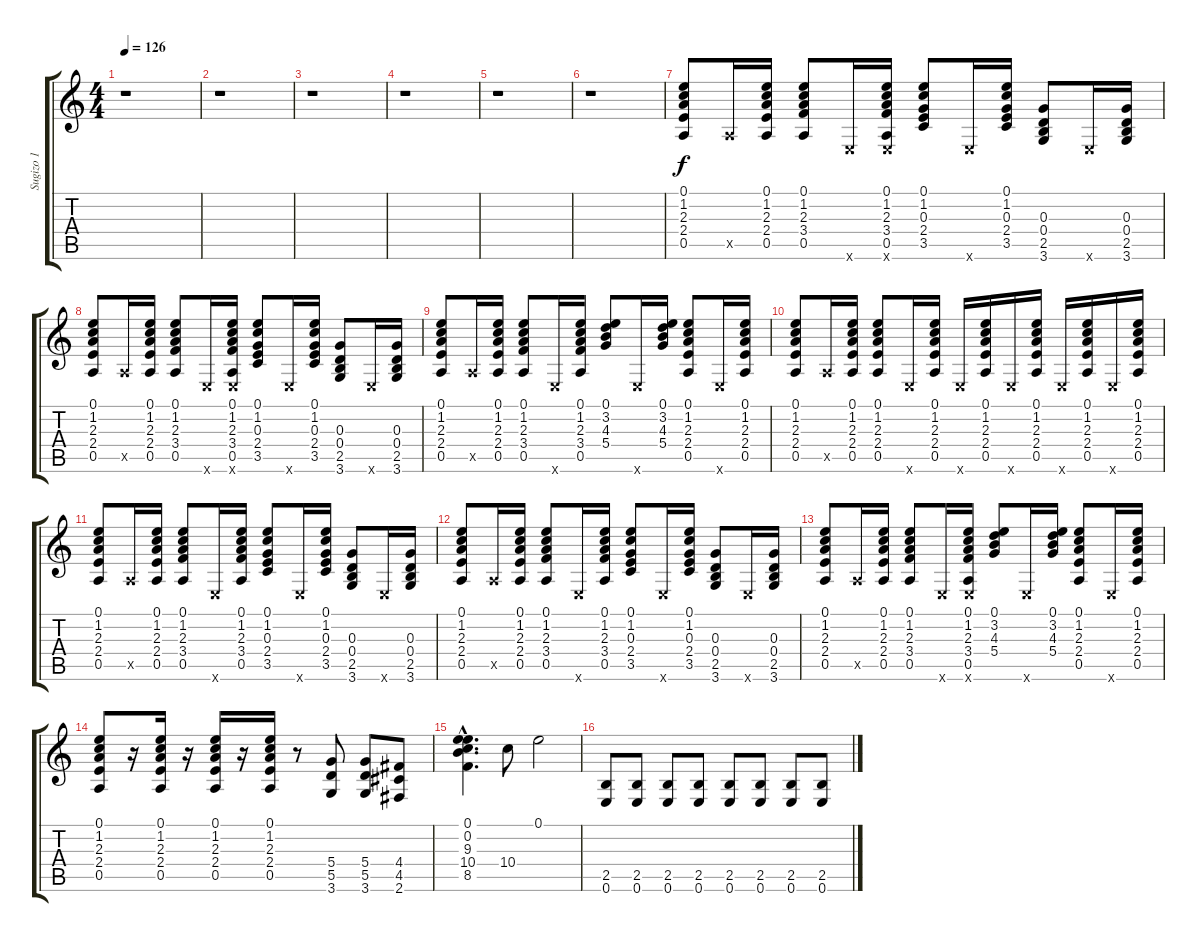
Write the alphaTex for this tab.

\track ("Sugizo 1" "Sugizo 1") {instrument distortionguitar}
\staff {score tabs}
\tuning (E4 B3 G3 D3 A2 E2) {hide}
\ts (4 4)
\tempo 126
\clef g2
\ks c
r.1{dy f} |
r.1 |
r.1 |
r.1 |
r.1 |
r.1 |
(0.1 1.2 2.3 2.4 0.5).8 0.5{x}.16 (0.1 1.2 2.3 2.4 0.5).16 (0.1 1.2 2.3 3.4 0.5).8 0.6{x}.16 (0.1 1.2 2.3 3.4 0.5 0.6{x}).16 (0.1 1.2 0.3 2.4 3.5).8 0.6{x}.16 (0.1 1.2 0.3 2.4 3.5).16 (0.3 0.4 2.5 3.6).8 0.6{x}.16 (0.3 0.4 2.5 3.6).16 |
(0.1 1.2 2.3 2.4 0.5).8 0.5{x}.16 (0.1 1.2 2.3 2.4 0.5).16 (0.1 1.2 2.3 3.4 0.5).8 0.6{x}.16 (0.1 1.2 2.3 3.4 0.5 0.6{x}).16 (0.1 1.2 0.3 2.4 3.5).8 0.6{x}.16 (0.1 1.2 0.3 2.4 3.5).16 (0.3 0.4 2.5 3.6).8 0.6{x}.16 (0.3 0.4 2.5 3.6).16 |
(0.1 1.2 2.3 2.4 0.5).8 0.5{x}.16 (0.1 1.2 2.3 2.4 0.5).16 (0.1 1.2 2.3 3.4 0.5).8 0.6{x}.16 (0.1 1.2 2.3 3.4 0.5).16 (0.1 3.2 4.3 5.4).8 0.6{x}.16 (0.1 3.2 4.3 5.4).16 (0.1 1.2 2.3 2.4 0.5).8 0.6{x}.16 (0.1 1.2 2.3 2.4 0.5).16 |
(0.1 1.2 2.3 2.4 0.5).8 0.5{x}.16 (0.1 1.2 2.3 2.4 0.5).16 (0.1 1.2 2.3 2.4 0.5).8 0.6{x}.16 (0.1 1.2 2.3 2.4 0.5).16 0.6{x}.16 (0.1 1.2 2.3 2.4 0.5).16 0.6{x}.16 (0.1 1.2 2.3 2.4 0.5).16 0.6{x}.16 (0.1 1.2 2.3 2.4 0.5).16 0.6{x}.16 (0.1 1.2 2.3 2.4 0.5).16 |
(0.1 1.2 2.3 2.4 0.5).8 0.5{x}.16 (0.1 1.2 2.3 2.4 0.5).16 (0.1 1.2 2.3 3.4 0.5).8 0.6{x}.16 (0.1 1.2 2.3 3.4 0.5).16 (0.1 1.2 0.3 2.4 3.5).8 0.6{x}.16 (0.1 1.2 0.3 2.4 3.5).16 (0.3 0.4 2.5 3.6).8 0.6{x}.16 (0.3 0.4 2.5 3.6).16 |
(0.1 1.2 2.3 2.4 0.5).8 0.5{x}.16 (0.1 1.2 2.3 2.4 0.5).16 (0.1 1.2 2.3 3.4 0.5).8 0.6{x}.16 (0.1 1.2 2.3 3.4 0.5).16 (0.1 1.2 0.3 2.4 3.5).8 0.6{x}.16 (0.1 1.2 0.3 2.4 3.5).16 (0.3 0.4 2.5 3.6).8 0.6{x}.16 (0.3 0.4 2.5 3.6).16 |
(0.1 1.2 2.3 2.4 0.5).8 0.5{x}.16 (0.1 1.2 2.3 2.4 0.5).16 (0.1 1.2 2.3 3.4 0.5).8 0.6{x}.16 (0.1 1.2 2.3 3.4 0.5 0.6{x}).16 (0.1 3.2 4.3 5.4).8 0.6{x}.16 (0.1 3.2 4.3 5.4).16 (0.1 1.2 2.3 2.4 0.5).8 0.6{x}.16 (0.1 1.2 2.3 2.4 0.5).16 |
(0.1 1.2 2.3 2.4 0.5).8 r.16 (0.1 1.2 2.3 2.4 0.5).16 r.16 (0.1 1.2 2.3 2.4 0.5).16 r.16 (0.1 1.2 2.3 2.4 0.5).16 r.8 (5.4 5.5 3.6).8 (5.4 5.5 3.6).8 (4.4 4.5 2.6).8 |
(0.1{hac} 0.2{hac} 9.3{hac} 10.4{hac} 8.5{hac}).4{d} 10.4.8 0.1.2 |
(2.5 0.6).8 (2.5 0.6).8 (2.5 0.6).8 (2.5 0.6).8 (2.5 0.6).8 (2.5 0.6).8 (2.5 0.6).8 (2.5 0.6).8
